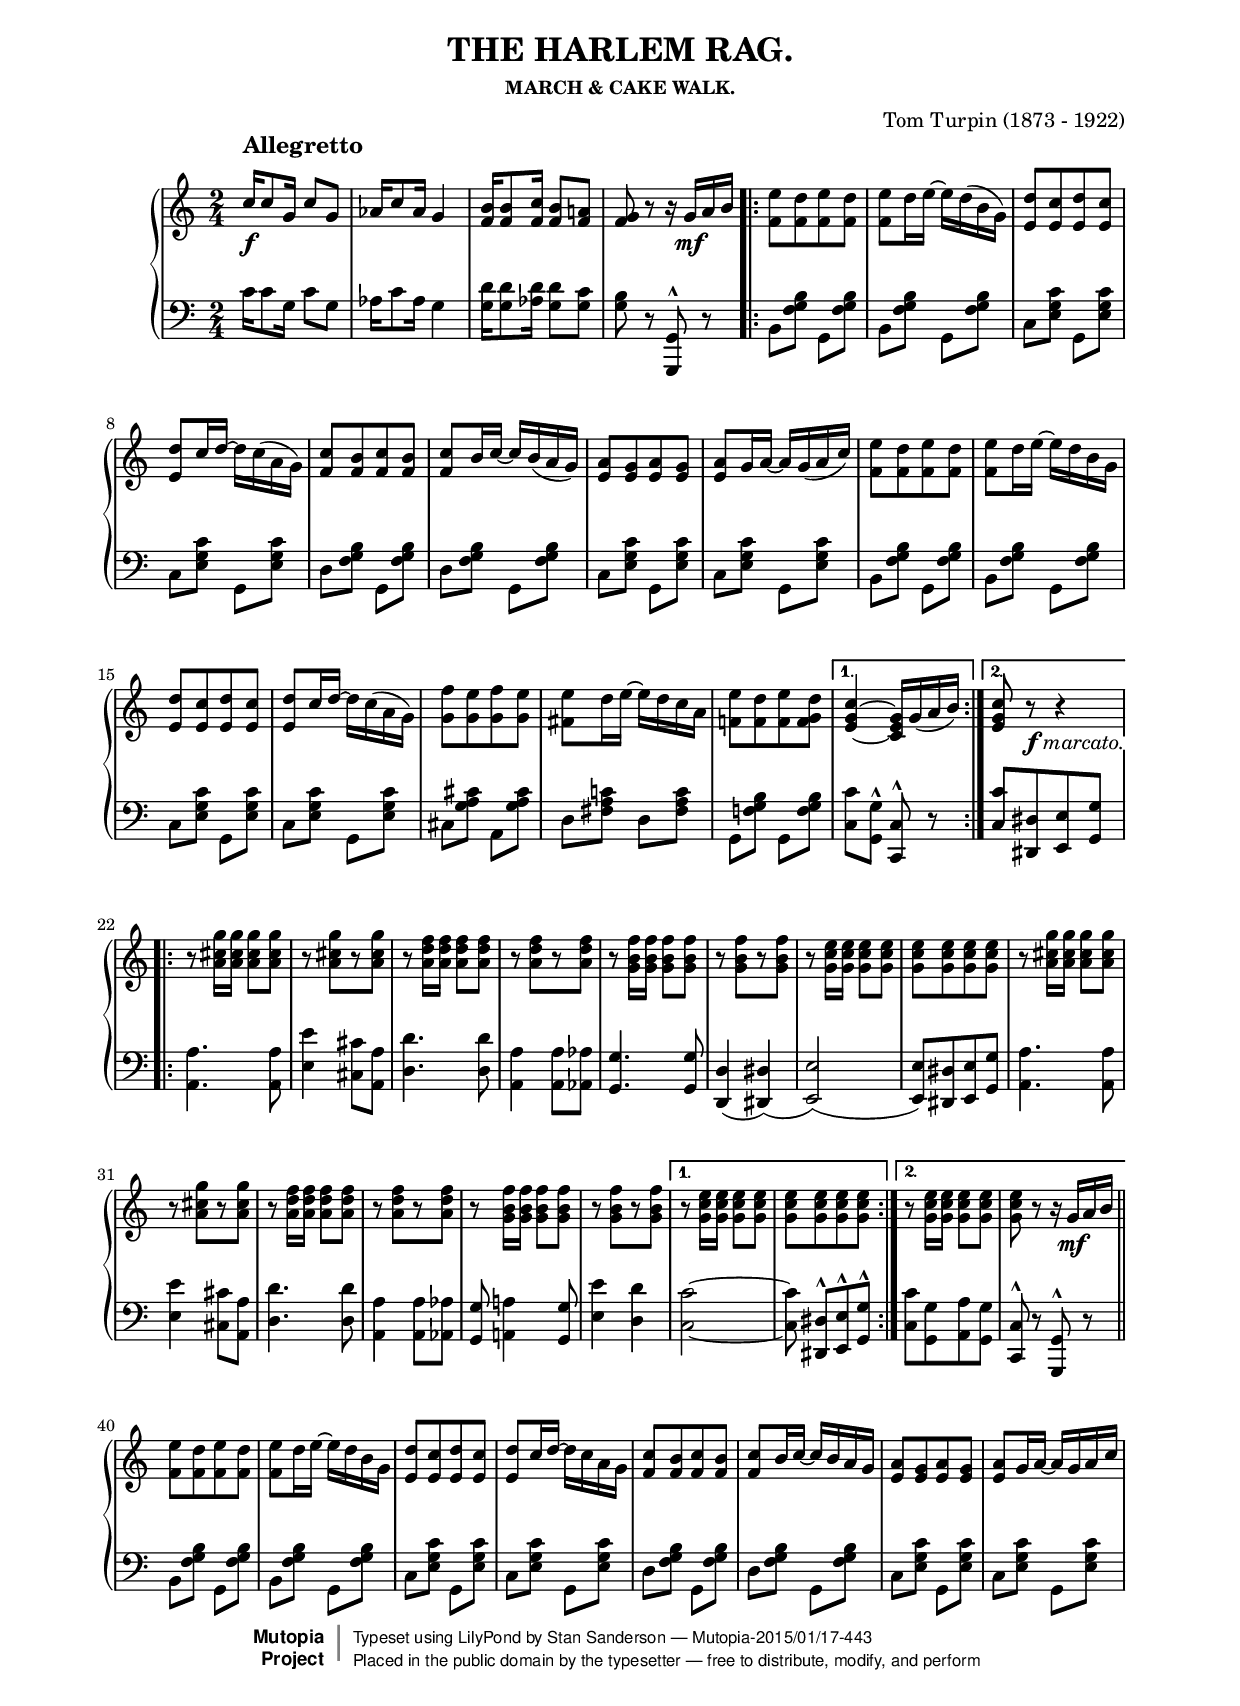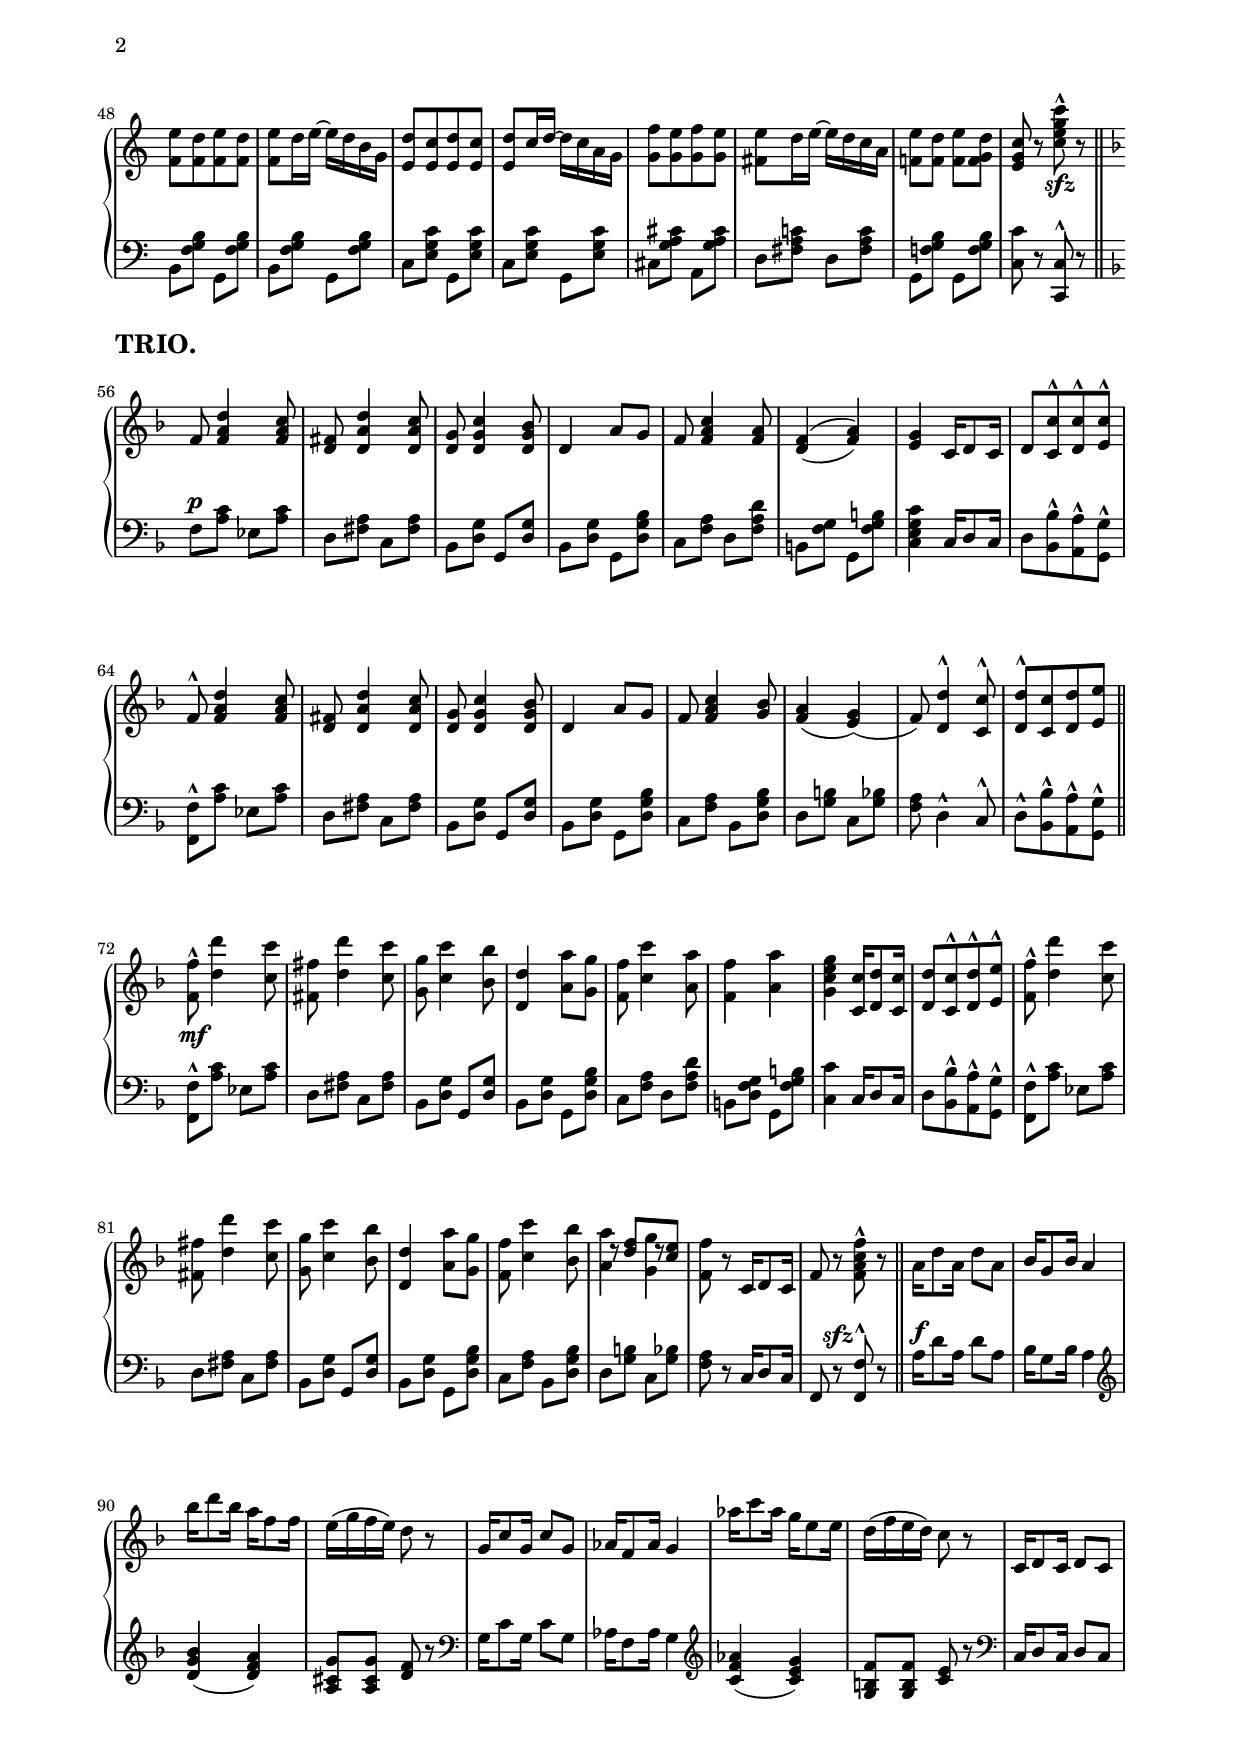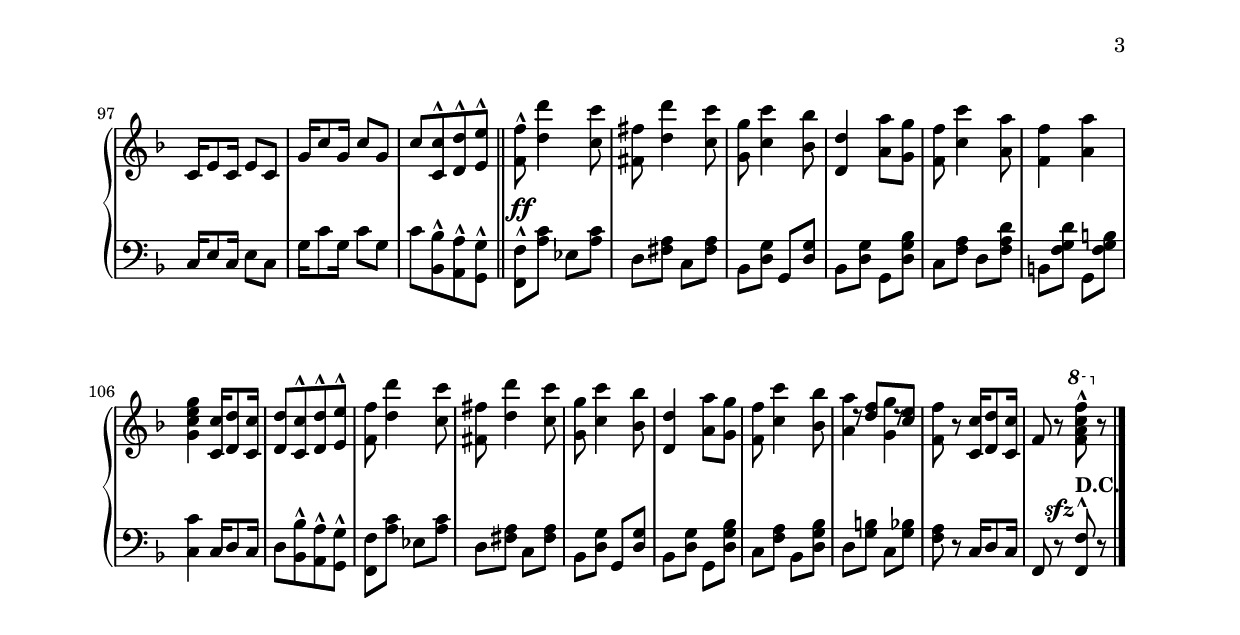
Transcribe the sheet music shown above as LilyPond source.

\version "2.18.2"
\include "english.ly"

#(set-global-staff-size 18)
%#(set-default-paper-size "letter")

\header {
	title = "THE HARLEM RAG."
	subsubtitle = "MARCH & CAKE WALK."
	composer = "Tom Turpin (1873 - 1922)"
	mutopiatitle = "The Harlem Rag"
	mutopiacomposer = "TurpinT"
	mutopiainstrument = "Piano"
	opus = ""
	date = "1899"
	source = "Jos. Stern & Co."
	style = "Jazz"
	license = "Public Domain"
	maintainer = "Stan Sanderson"
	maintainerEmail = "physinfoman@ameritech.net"
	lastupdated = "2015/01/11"  %update to v2.18.2 (Javier Ruiz-Alma)
	
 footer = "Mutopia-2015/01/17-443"
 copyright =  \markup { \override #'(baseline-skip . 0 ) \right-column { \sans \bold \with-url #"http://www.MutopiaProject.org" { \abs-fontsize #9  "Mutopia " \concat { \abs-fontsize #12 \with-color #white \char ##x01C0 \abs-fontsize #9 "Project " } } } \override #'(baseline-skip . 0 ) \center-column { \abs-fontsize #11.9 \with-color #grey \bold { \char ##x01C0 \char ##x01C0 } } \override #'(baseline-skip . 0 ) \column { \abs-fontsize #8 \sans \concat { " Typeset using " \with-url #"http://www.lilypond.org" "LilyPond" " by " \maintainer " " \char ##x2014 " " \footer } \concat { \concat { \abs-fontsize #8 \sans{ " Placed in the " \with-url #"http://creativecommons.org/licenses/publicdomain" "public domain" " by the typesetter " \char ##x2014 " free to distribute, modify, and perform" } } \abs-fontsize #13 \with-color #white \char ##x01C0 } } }
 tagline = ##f
	}

\paper{ 
        top-margin = 8 \mm
	line-width = 171 \mm
	indent = 8 \mm
	top-markup-spacing.basic-distance = #6 %-dist. from bottom of top margin to the first markup/title
        markup-system-spacing.basic-distance = #7 %-dist. from header/title to first system
        system-system-spacing.basic-distance = #18
        top-system-spacing.basic-distance = #12
}

Up =  { \stemUp \tieUp }
Down =  { \stemDown \tieDown }
Neutral =  { \stemNeutral \tieNeutral }
doubleSlursOn = \set doubleSlurs = ##t
doubleSlursOff = \set doubleSlurs = ##f
shapeSlurA = \shape #'(( -0.25 . -0.5) (-0.15 . -0.45) (-0.15 . -0.45) (-0.1 . -0.5)) Tie
pushRest = \once \override Rest.extra-offset = #'(1.1 . 0.1)

RH =  \relative c'' { \key c \major \time 2/4
%%% 1
	c16_\f^\markup { \bold \larger \column { "Allegretto" " " } } c8 g16 c8 g |
	af16 c8 af16 g4 | <f b>16 <f b>8 <f c'>16 <f b>8 <f a!> |
	<f g>8 r r16 g16_\mf a b |
%%% 5
	\repeat volta 2 {
	<f e'>8[ <f d'> <f e'> <f d'>] | <f e'> d'16 e~ e d( b g) |
	<e d'>8[ <e c'> <e d'> <e c'>] | <e d'> c'16 \shapeSlurA d~ d c( a g) |
	<f c'>8[ <f b> <f c'> <f b>] |
%%% 10
	<f c'> b16 c~ c b( a g) | <e a>8[ <e g> <e a> <e g>] |
	<e a>8 g16 a~ a g( a c) | <e f,>8[ <d f,> <e f,> <d f,>] |
	<e f,>8 d16 e~ e d b g |
%%% 15
	<e d'>8[ <e c'> <e d'> <e c'>] | <e d'> c'16 \shapeSlurA d~ d c( a g) |
	<g f'>8[ <g e'> <g f'> <g e'>]| <fs e'> d'16 e~ e d c a |
	<f! e'>8[ <f d'> <f e'> <f g d'>] | 
	}
	\alternative  {{ <e g c>4~ <g e c>16 g( a b) }
		{ <e, g c>8 r8_\markup { \dynamic f \italic \whiteout "marcato." } r4}
	} \break
%%% 22
	\repeat volta 2 {
	r8 <a cs g'>16 <a cs g'> <a cs g'>8 <a cs g'> |
	r8 <a cs g'>[ r <a cs g'>] | 
	r8 <a d f>16 <a d f> <a d f>8 <a d f> |
	r8 <a d f>[ r <a d f>] |
	r8 <g b f'>16 <g b f'> <g b f'>8 <g b f'> |
%%% 27
	r8 <g b f'>[ r <g b f'>] | r <g c e>16 <g c e> <g c e>8 <g c e> |
	<g c e>[ <g c e> <g c e> <g c e>] |
	r8 <a cs g'>16 <a cs g'> <a cs g'>8 <a cs g'> |
	r8 <a cs g'>[ r <a cs g'>] |
%%% 32
	r8 <a d f>16 <a d f> <a d f>8 <a d f> | r <a d f>[ r <a d f>] |
	r8 <g b f'>16 <g b f'> <g b f'>8 <g b f'> | r <g b f'>[ r <g b f'>] |
	}
	\alternative {
		{r8 <g c e>16 <g c e> <g c e>8  <g c e> |
			 <g c e>[ <g c e> <g c e> <g c e>] |}
		{r <g c e>16 <g c e> <g c e>8 <g c e> |
		 <g c e>8 r r16 g_\mf a b |}
		 } \bar "||" 
%%% 40
	<f e'>8[ <f d'> <f e'> <f d'>] | <f e'> d'16 e~ e d b g |
	<e d'>8[ <e c'> <e d'> <e c'>] | <e d'> c'16 \shapeSlurA d~ d c a g |
	<f c'>8[ <f b> <f c'> <f b>] | 
%%% 45
	<f c'> b16 c~ c b a g | <e a>8[ <e g> <e a> <e g>] |
	<e a> g16 a~ a g a c | <f, e'>8[ <f d'> <f e'> <f d'>] | 
	<f e'> d'16 e~ e d b g |
%%% 50
	<e d'>8[ <e c'> <e d'> <e c'>] | <e d'> c'16 \shapeSlurA d~ d c a g |
	<g f'>8[ <g e'> <g f'> <g e'>] | <fs e'> d'16 e~ e d c a |
	<f! e'>8 <f d'> <f e'> <f g d'> | 
	<e g c>8 r <c' e g c>^^_\sfz r |\bar "||" \key f \major \break
	
%%% 56
	f,8^\markup {\translate #(cons -8 0) \column { \huge \bold "TRIO."  " " } } <f a d>4 <f a c>8 | 
	<d fs>8 <d a' d>4 <d a' c>8 | <d g>8 <d g c>4 <d g bf>8 |
	d4 a'8 g | f <f a c>4 <f a>8 |
%%% 61
	\doubleSlursOn <f d>4( <a f>) \doubleSlursOff |
	<e g>4 c16 d8 c16 |
	d8[ <c c'>^^ <d c'>^^ <e c'>^^] | \break
	f^^ <f a d>4 <f a c>8 |
	<d fs> <d a' d>4 <d a' c>8 |
%%% 66
	<d g>8 <d g c>4 <d g bf>8 | d4 a'8 g |
	f8 <f a c>4 <g bf>8 | <f a>4( <e g>)( | 
	f8) <d d'>4^^ <c c'>8^^
%%% 71
	<d d'>8^^[ <c c'> <d d'> <e e'>] | \bar "||" \break
	<f f'>8^^_\mf <d' d'>4 <c c'>8 | <fs, fs'>8 <d' d'>4 <c c'>8 |
	<g g'>8 <c c'>4 <bf bf'>8 | <d, d'>4 <a' a'>8 <g g'> |
%%% 76
	<f f'>8 <c' c'>4 <a a'>8 | <f f'>4 <a a'> |
	<g c e g>4 <c, c'>16 <d d'>8 <c c'>16 |
	<d d'>8[ <c c'>^^ <d d'>^^ <e e'>^^] | <f f'>^^ <d' d'>4 <c c'>8 |
%%% 81
	<fs, fs'>8 <d' d'>4 <c c'>8 | <g g'>8 <c c'>4 <bf bf'>8 |
	<d, d'>4 <a' a'>8 <g g'> | <f f'>8 <c' c'>4 <bf bf'>8 |
	<<{ \pushRest d8\rest <d f>[ \pushRest d8\rest <c e>]}\\{<a a'>4 <g g'>}>> |
%%% 86
	<f f'>8 r c16 d8 c16 | f8 r <f a c f>^^ r | \bar "||"
%%% 88
	a16 d8 a16 d8 a | bf16 g8 bf16 a4 | 
%%% 90
	bf'16 d8 bf16 a f8 f16 | e( g f e) d8 r |
	g,16 c8 g16 c8 g | af16 f8 af16 g4 |
	af'16 c8 af16 g e8 e16 |
%%% 95
	d16( f e d) c8 r | c,16 d8 c16 d8 c |
	c16 e8 c16 e8 c | g'16 c8 g16 c8 g |
	c[ <c, c'>^^ <d d'>^^ <e e'>^^] | \bar "||"
%%% 100
	<f f'>8^^ <d' d'>4 <c c'>8 | <fs, fs'>8 <d' d'>4 <c c'>8 |
	<g g'>8 <c c'>4 <bf bf'>8 | <d, d'>4 <a' a'>8 <g g'> | 
	<f f'>8 <c' c'>4 <a a'>8 |
%%% 105
	<f f'>4 <a a'> | <g c e g> <c, c'>16 <d d'>8 <c c'>16 |
	<d d'>8[ <c c'>^^ <d d'>^^ <e e'>^^] | <f f'> <d' d'>4 <c c'>8 |
	<fs, fs'>8 <d' d'>4 <c c'>8 |
%%% 110
	<g g'>8 <c c'>4 <bf bf'>8 | <d,d'>4 <a' a'>8 <g g'> |
	<f f'>8 <c' c'>4 <bf bf'>8 | 
	<<{\pushRest d8\rest <d f>[ \pushRest d8\rest <c e>]}\\
	  {<a a'>4 <g g'>}>> |
	<f f'>8 r <c c'>16 <d d'>8 <c c'>16 |
%%% 115
	\override Score.OttavaBracket.padding = #2
	 f8 r \ottava #1 <f' a c f>^^ \ottava #0 r | \bar "|."

	
}

LH =  \relative c' { \key c \major \time 2/4
%%% 1
	c16 c8 g16 c8 g | af16 c8 af16 g4 |
	<g d'>16 <g d'>8 <af d>16 <g d'>8 <g c> |
	<g b>8 r <g, g,>^^ r |
%%% 5
	b8 <f' g b> g, <f' g b> | b, <f' g b> g, <f' g b> |
	c <e g c> g, <e' g c> | c <e g c> g, <e' g c> |
	d8 <f g b> g, <f' g b> |
%%% 10
	d8 <f g b> g, <f' g b> | c <e g c> g, <e' g c> |
	c <e g c> g, <e' g c> | b <f' g b> g, <f' g b> |
	b, <f' g b> g, <f' g b> |
%%% 15
	c <e g c> g, <e' g c> | c <e g c> g, <e' g c> |
	cs <g' a cs> a, <g' a cs> | d <fs a c!> d <fs a c> |
	g, <f'! g b> g, <f' g b> |
	<c c'> <g g'>^^ <c, c'>^^ r
	<c' c'>[ <ds ds,> <e e,> <g g,>] 
%%% 22
	<a a,>4. <a a,>8 | <e' e,>4 <cs cs,>8 <a a,> |
	<d d,>4. <d d,>8 | <a a,>4 <a a,>8 <af af,> |
	<g g,>4. <g g,>8 |
%%% 27
	<d d,>4( <ds ds,>)( | <e e,>2)( | 
	<e e,>8)[ <ds ds,> <e e,> <g g,>] |
	<a a,>4. <a a,>8 | <e e'>4 <cs cs'>8 <a a'> |
%%% 32
	<d d'>4. <d d'>8 | <a a'>4 <a a'>8 <af af'> | 
	<g g'> <a! a'!>4 <g g'>8 |
	<e' e'>4 <d d'> | <c c'>2~ <c c'>8 <ds, ds'>^^[ 
		<e e'>^^ <g g'>^^] |
	<c c'>[ <g g'> <a a'> <g g'>] | <c, c'>^^ r <g g'>^^ r |
%%% 40
	b'8 <f' g b> g, <f' g b> | b, <f' g b> g, <f' g b> |
	c <e g c> g, <e' g c> | c <e g c> g, <e' g c> |
	d <f g b> g, <f' g b> |
%%% 45
	d <f g b> g, <f' g b> | c <e g c> g, <e' g c> | 
	c <e g c> g, <e' g c> | b <f' g b> g, <f' g b> |
	b, <f' g b> g, <f' g b> | 
%%% 50
	c <e g c> g, <e' g c> | c <e g c> g, <e' g c> |
	cs <g' a cs> a, <g' a cs> | d <fs a c!> d <fs a c> |
	g, <f'! g b> g, <f' g b> |
	<c c'> r <c c,>^^ r | \key f \major
%%% 56
	f8^\p <a c> ef <a c> | d, <fs a> c <fs a> |
	bf, <d g> g, <d' g> | bf <d g> g, <d' g bf> |
	c <f a> d <f a d> |
%%% 61
	b, <f' g> g, <f' g b!> | <c e g c>4 c16 d8 c16 |
	d8[ <bf bf'>^^ <a a'>^^ <g g'>^^] |
	<f f'>^^ <a' c> ef <a c> | d, <fs a> c <fs a> |
%%% 66
	bf, <d g> g, <d' g> | bf <d g> g, <d' g bf> |
	c <f a> bf, <d g bf> | d <g b> c, <g' bf> |
	<f a> d4^^ c8^^ |
%%% 71
	d^^[ <bf bf'>^^ <a a'>^^ <g g'>^^] | <f f'>^^ <a' c> ef <a c> |
	d, <fs a> c <fs a> | bf, <d g> g, <d' g> |
	bf <d g> g, <d' g bf> |
%%% 76
	c <f a> d <f a d> | b, <f' g d> g, <f' g b!> |
	<c c'>4 c16 d8 c16 | d8[ <bf bf'>^^ <a a'>^^ <g g'>^^] |
	<f f'>^^ <a' c> ef <a c> |
%%% 81
	d, <fs a> c <fs a> | bf, <d g> g, <d' g> |
	bf <d g> g, <d' g bf> | c <f a> bf, <d g bf> |
	d <g b> c, <g' bf> |
%%% 86
	<f a> r c16 d8 c16 | f,8 r^\sfz <f f'>^^ r |
	a'16^\f d8 a16 d8 a | bf16 g8 bf16 a4 |
%%% 90
	\clef treble <d g bf>4( <d f a>) |
	<a cs g'>8 <a cs g'> <d f> r | \clef bass g,16 c8 g16 c8 g |
	af16 f8 af16 g4 | \clef treble <c f af>4( <c e g>) |
%%% 95
	<g b f'>8 <g b f'> <c e> r | \clef bass c,16 d8 c16 d8 c |
	c16 e8 c16 e8 c | g'16 c8 g16 c8 g |
	c8[ <bf, bf'>^^ <a a'>^^ <g g'>^^] |
%%% 100
	<f f'>^\ff^^ <a' c> ef <a c> | d, <fs a> c <fs a> |
	bf, <d g> g, <d' g> | bf <d g> g, <d' g bf> |
	c <f a> d <f a d> |
%%% 105
	b, <f' g d'> g, <f' g b> | <c c'>4 c16 d8 c16 |
	d8[ <bf bf'>^^ <a a'>^^ <g g'>^^] | <f f'> <a' c> ef <a c> |
	d,8 <fs a> c <fs a> | 
%%% 110 
	bf, <d g> g, <d' g> | bf <d g> g, <d' g bf> |
	c <f a> bf, <d g bf> | d <g b> c, <g' bf> |
	<f a>8 r c16 d8 c16 | f,8 r^\sfz <f f'>^^^\markup {\bold "D.C."} r |
}


\score { 
	\context PianoStaff <<
		\set PianoStaff.midiInstrument = "honky-tonk"
		\context Staff = "up" <<
			\clef treble
			\RH
		>>
		\context Staff = "down" <<
		        \clef bass
			\LH
		>>
	>>

\layout {
   \context {
            \PianoStaff
            \override StaffGrouper.staff-staff-spacing.minimum-distance = #12
        }
}

  \midi {
    \tempo 4 = 72
    }


}		